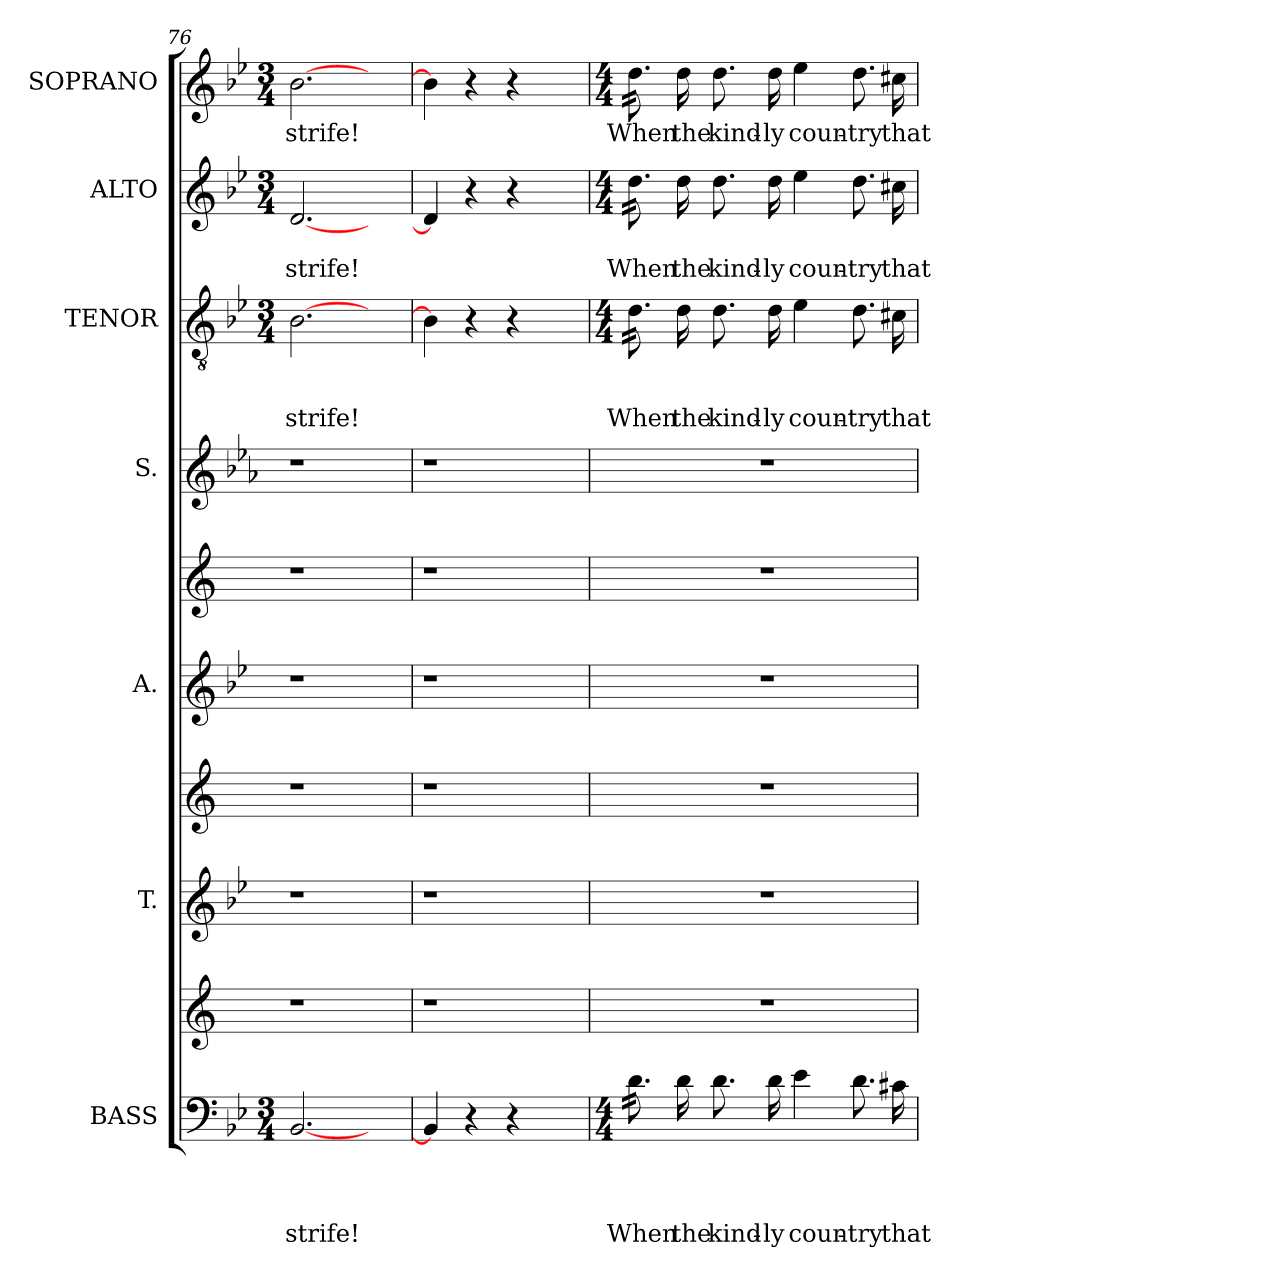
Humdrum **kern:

**kern	**text	**text	**text	**text	**kern	**kern	**kern	**kern	**kern	**kern	**kern	**text	**text	**text	**kern	**text	**text	**kern	**text
*part10	*part10	*part10	*part10	*part10	*part9	*part8	*part7	*part6	*part5	*part4	*part3	*part3	*part3	*part3	*part2	*part2	*part2	*part1	*part1
*staff10	*staff10	*staff10	*staff10	*staff10	*staff9	*staff8	*staff7	*staff6	*staff5	*staff4	*staff3	*staff3	*staff3	*staff3	*staff2	*staff2	*staff2	*staff1	*staff1
*I"BASS	*	*	*	*	*	*I"T.	*	*I"A.	*	*I"S.	*I"TENOR	*	*	*	*I"ALTO	*	*	*I"SOPRANO	*
*I'B.	*	*	*	*	*	*I'T.	*	*I'A.	*	*I'S.	*I'T.	*	*	*	*I'A.	*	*	*I'S.	*
*clefF4	*	*	*	*	*clefG2	*clefG2	*clefG2	*clefG2	*clefG2	*clefG2	*clefGv2	*	*	*	*clefG2	*	*	*clefG2	*
*	*	*	*	*	*ITrd1c2	*	*ITrd1c2	*	*ITrd1c2	*ITrd3c5	*	*	*	*	*	*	*	*	*
*k[b-e-]	*	*	*	*	*k[b-e-]	*k[b-e-]	*k[b-e-]	*k[b-e-]	*k[b-e-]	*k[b-e-]	*k[b-e-]	*	*	*	*k[b-e-]	*	*	*k[b-e-]	*
*B-:	*	*	*	*	*B-:	*B-:	*B-:	*B-:	*B-:	*B-:	*B-:	*	*	*	*B-:	*	*	*B-:	*
*M3/4	*	*	*	*	*	*	*	*	*	*	*M3/4	*	*	*	*M3/4	*	*	*M3/4	*
=76	=76	=76	=76	=76	=76	=76	=76	=76	=76	=76	=76	=76	=76	=76	=76	=76	=76	=76	=76
!	!	!	!	!LO:LY:b	!	!	!	!	!	!	!	!	!	!LO:LY:b	!	!	!LO:LY:b	!	!LO:LY:b
[<2.BB-/	.	.	.	strife!	1r	1r	1r	1r	1r	1r	[>2.B-\	.	.	strife!	[<2.d/	.	strife!	[>2.b-\	strife!
4ryy	.	.	.	.	.	.	.	.	.	.	4ryy	.	.	.	4ryy	.	.	4ryy	.
=77	=77	=77	=77	=77	=77	=77	=77	=77	=77	=77	=77	=77	=77	=77	=77	=77	=77	=77	=77
4BB-/]	.	.	.	.	1r	1r	1r	1r	1r	1r	4B-\]	.	.	.	4d/]	.	.	4b-\]	.
4r	.	.	.	.	.	.	.	.	.	.	4r	.	.	.	4r	.	.	4r	.
4r	.	.	.	.	.	.	.	.	.	.	4r	.	.	.	4r	.	.	4r	.
4ryy	.	.	.	.	.	.	.	.	.	.	4ryy	.	.	.	4ryy	.	.	4ryy	.
!!LO:LB:g=z
=78	=78	=78	=78	=78	=78	=78	=78	=78	=78	=78	=78	=78	=78	=78	=78	=78	=78	=78	=78
*M4/4	*	*	*	*	*	*	*	*	*	*	*M4/4	*	*	*	*M4/4	*	*	*M4/4	*
!	!	!	!	!	!	!	!	!	!	!	!	!	!	!	!	!	!	!LO:TX:a:B:t=Allegro marziale	!
!	!	!	!	!	!	!	!	!	!	!	!	!	!	!	!	!	!	!LO:TX:a:B:t=c120	!
!	!	!	!	!LO:LY:b	!	!	!	!	!	!	!	!	!	!LO:LY:b	!	!	!LO:LY:b	!	!LO:LY:b
*tremolo	*	*	*	*	*	*	*	*	*	*	*	*	*	*	*	*	*	*	*
*	*	*	*	*	*	*	*	*	*	*	*tremolo	*	*	*	*	*	*	*	*
*	*	*	*	*	*	*	*	*	*	*	*	*	*	*	*tremolo	*	*	*	*
*	*	*	*	*	*	*	*	*	*	*	*	*	*	*	*	*	*	*tremolo	*
32d\LLL	.	.	.	When	1r	1r	1r	1r	1r	1r	32d\LLL	.	.	When	32dd\LLL	.	When	32dd\LLL	When
32d\	.	.	.	.	.	.	.	.	.	.	32d\	.	.	.	32dd\	.	.	32dd\	.
32d\	.	.	.	.	.	.	.	.	.	.	32d\	.	.	.	32dd\	.	.	32dd\	.
32d\	.	.	.	.	.	.	.	.	.	.	32d\	.	.	.	32dd\	.	.	32dd\	.
32d\	.	.	.	.	.	.	.	.	.	.	32d\	.	.	.	32dd\	.	.	32dd\	.
32d\JJJ	.	.	.	.	.	.	.	.	.	.	32d\JJJ	.	.	.	32dd\JJJ	.	.	32dd\JJJ	.
*	*	*	*	*	*	*	*	*	*	*	*	*	*	*	*	*	*	*Xtremolo	*
*	*	*	*	*	*	*	*	*	*	*	*	*	*	*	*Xtremolo	*	*	*	*
*	*	*	*	*	*	*	*	*	*	*	*Xtremolo	*	*	*	*	*	*	*	*
*Xtremolo	*	*	*	*	*	*	*	*	*	*	*	*	*	*	*	*	*	*	*
!	!	!	!	!LO:LY:b	!	!	!	!	!	!	!	!	!	!LO:LY:b	!	!	!LO:LY:b	!	!LO:LY:b
16d\	.	.	.	the	.	.	.	.	.	.	16d\	.	.	the	16dd\	.	the	16dd\	the
!	!	!	!	!LO:LY:b	!	!	!	!	!	!	!	!	!	!LO:LY:b	!	!	!LO:LY:b	!	!LO:LY:b
8.d\	.	.	.	kind-	.	.	.	.	.	.	8.d\	.	.	kind-	8.dd\	.	kind-	8.dd\	kind-
*	*	*	*	*	*	*	*	*	*	*	*	*	*	*	*	*	*	*MM180	*
!	!	!	!	!LO:LY:b	!	!	!	!	!	!	!	!	!	!LO:LY:b	!	!	!LO:LY:b	!	!LO:LY:b
16d\	.	.	.	-ly	.	.	.	.	.	.	16d\	.	.	-ly	16dd\	.	-ly	16dd\	-ly
!	!	!	!	!LO:LY:b	!	!	!	!	!	!	!	!	!	!LO:LY:b	!	!	!LO:LY:b	!	!LO:LY:b
4e-\	.	.	.	coun-	.	.	.	.	.	.	4e-\	.	.	coun-	4ee-\	.	coun-	4ee-\	coun-
!	!	!	!	!LO:LY:b	!	!	!	!	!	!	!	!	!	!LO:LY:b	!	!	!LO:LY:b	!	!LO:LY:b
8.d\	.	.	.	-try	.	.	.	.	.	.	8.d\	.	.	-try	8.dd\	.	-try	8.dd\	-try
!	!	!	!	!LO:LY:b	!	!	!	!	!	!	!	!	!	!LO:LY:b	!	!	!LO:LY:b	!	!LO:LY:b
16c#X\	.	.	.	that	.	.	.	.	.	.	16c#X\	.	.	that	16cc#X\	.	that	16cc#X\	that
=	=	=	=	=	=	=	=	=	=	=	=	=	=	=	=	=	=	=	=
*-	*-	*-	*-	*-	*-	*-	*-	*-	*-	*-	*-	*-	*-	*-	*-	*-	*-	*-	*-
